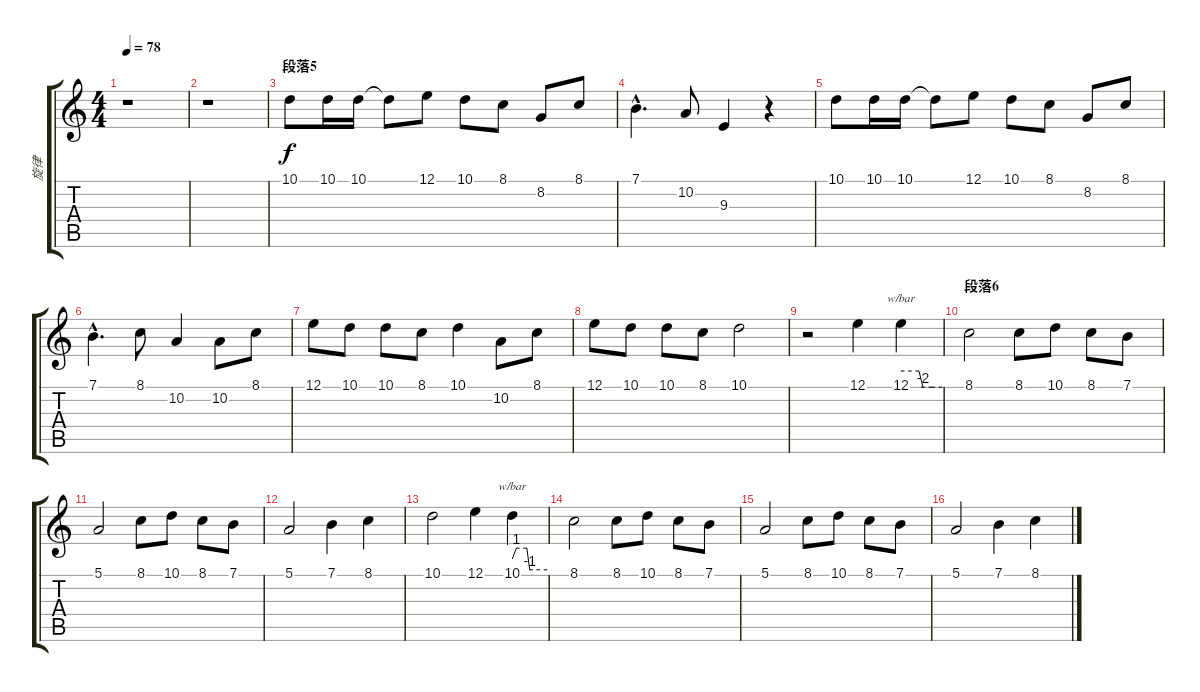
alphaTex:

\track ("旋律" "旋律") {instrument voiceoohs}
\staff {score tabs}
\tuning (E4 B3 G3 D3 A2 E2) {hide}
\ts (4 4)
\tempo 78
\clef g2
\ks c
r.1{dy f} |
r.1 |
\section ("" "段落5")
10.1.8 10.1.16 10.1.16 10.1{t}.8 12.1.8 10.1.8 8.1.8 8.2.8 8.1.8 |
7.1{hac}.4{d} 10.2.8 9.3.4 r.4 |
10.1.8 10.1.16 10.1.16 10.1{t}.8 12.1.8 10.1.8 8.1.8 8.2.8 8.1.8 |
7.1{hac}.4{d} 8.1.8 10.2.4 10.2.8 8.1.8 |
12.1.8 10.1.8 10.1.8 8.1.8 10.1.4 10.2.8 8.1.8 |
12.1.8 10.1.8 10.1.8 8.1.8 10.1.2 |
r.2 12.1.4 12.1.4{tbe (custom default 0 0 26 0 32 -8 45 -8 60 -8)} |
\section ("" "段落6")
8.1.2 8.1.8 10.1.8 8.1.8 7.1.8 |
5.1.2 8.1.8 10.1.8 8.1.8 7.1.8 |
5.1.2 7.1.4 8.1.4 |
10.1.2 12.1.4 10.1.4{tbe (custom default 0 0 7 4 25 4 30 -4 60 -4)} |
8.1.2 8.1.8 10.1.8 8.1.8 7.1.8 |
5.1.2 8.1.8 10.1.8 8.1.8 7.1.8 |
5.1.2 7.1.4 8.1.4
